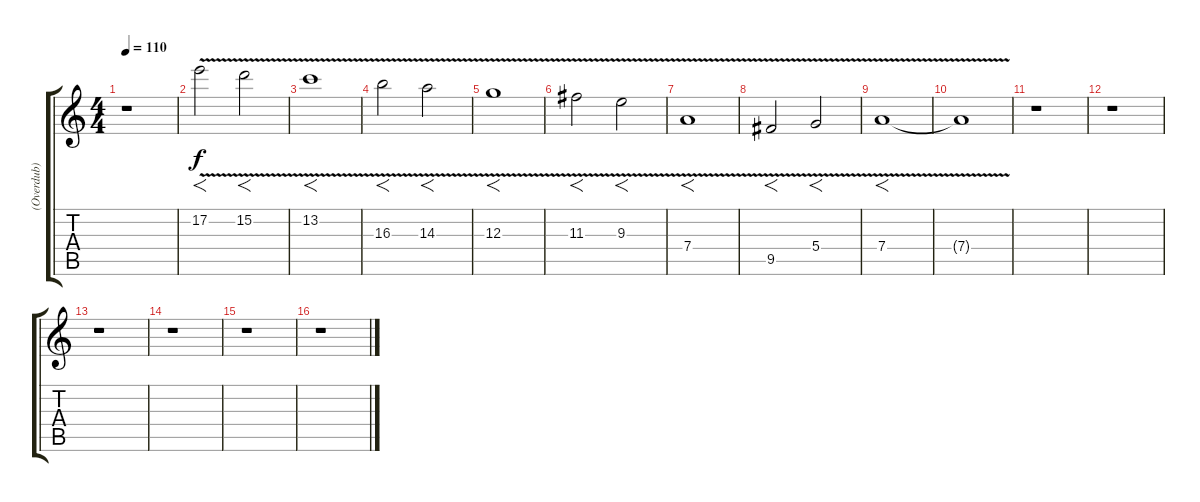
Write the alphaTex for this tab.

\track ("(Overdub)" "(Overdub)") {instrument overdrivenguitar}
\staff {score tabs}
\tuning (E4 B3 G3 D3 A2 E2) {hide}
\ts (4 4)
\tempo 110
\clef g2
\ks c
r.1{dy f instrument overdrivenguitar} |
17.2{v}.2{f} 15.2{v}.2{f} |
13.2{v}.1{f} |
16.3{v}.2{f} 14.3{v}.2{f} |
12.3{v}.1{f} |
11.3{v}.2{f} 9.3{v}.2{f} |
7.4{v}.1{f} |
9.5{v}.2{f} 5.4{v}.2{f} |
7.4{v}.1{f} |
7.4{t}.1 |
r.1 |
r.1 |
r.1 |
r.1 |
r.1 |
r.1
